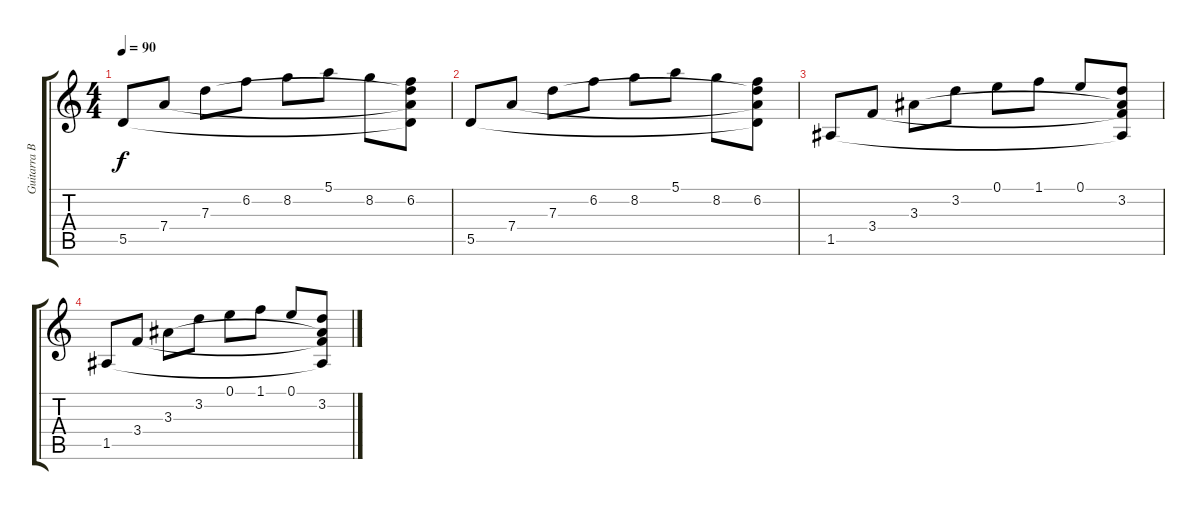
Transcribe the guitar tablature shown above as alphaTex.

\track ("Guitarra Base" "Guitarra B") {instrument electricguitarjazz}
\staff {score tabs}
\tuning (E4 B3 G3 D3 A2 E2) {hide}
\ts (4 4)
\tempo 90
\clef g2
\ks c
5.5.8{dy f} 7.4.8 7.3.8 6.2.8 8.2.8 5.1.8 8.2.8 (6.2 7.3{t} 7.4{t} 5.5{t}).8 |
5.5.8 7.4.8 7.3.8 6.2.8 8.2.8 5.1.8 8.2.8 (6.2 7.3{t} 7.4{t} 5.5{t}).8 |
1.5.8 3.4.8 3.3.8 3.2.8 0.1.8 1.1.8 0.1.8 (3.2 3.3{t} 3.4{t} 1.5{t}).8 |
1.5.8 3.4.8 3.3.8 3.2.8 0.1.8 1.1.8 0.1.8 (3.2 3.3{t} 3.4{t} 1.5{t}).8
